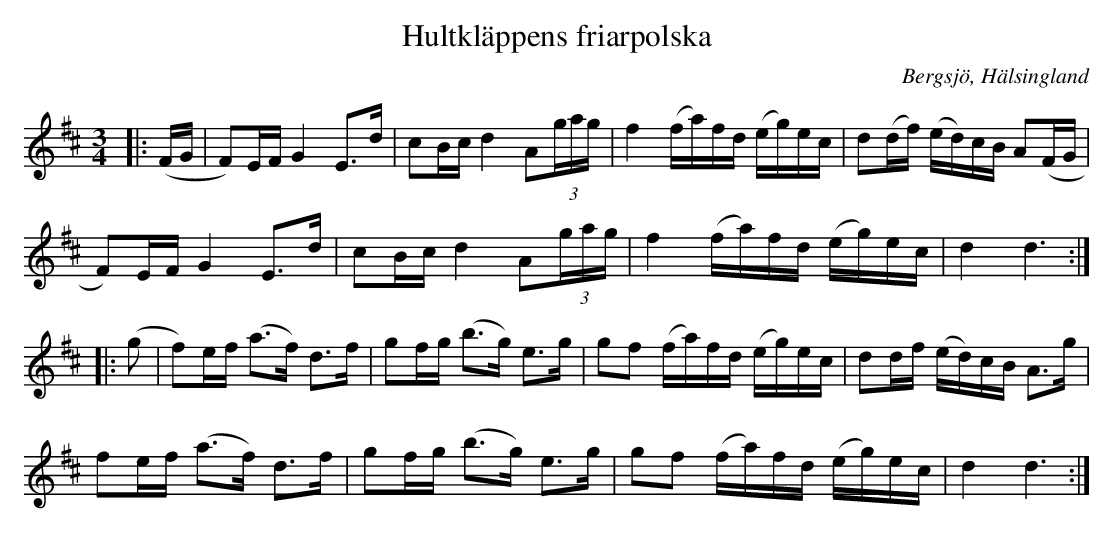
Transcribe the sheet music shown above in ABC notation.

X:1
T:Hultkläppens friarpolska
O:Bergsjö, Hälsingland
M:3/4
L:1/8
K:D
|: (F/G/ | F)E/F/ G2 E>d | cB/c/ d2 A(3:2)g/a/g/ | f2 (f/a/)f/d/ (e/g/)e/c/ | d(d/f/) (e/d/)c/B/ A(F/G/ |
F)E/F/ G2 E>d | cB/c/ d2 A(3:2)g/a/g/ | f2 (f/a/)f/d/ (e/g/)e/c/ | d2 d3 :|
|: (g | f)e/f/ (a>f) d>f | gf/g/ (b>g) e>g | gf (f/a/)f/d/ (e/g/)e/c/ | dd/f/ (e/d/)c/B/ A>g|
fe/f/ (a>f) d>f | gf/g/ (b>g) e>g | gf (f/a/)f/d/ (e/g/)e/c/ | d2 d3 :|
]
